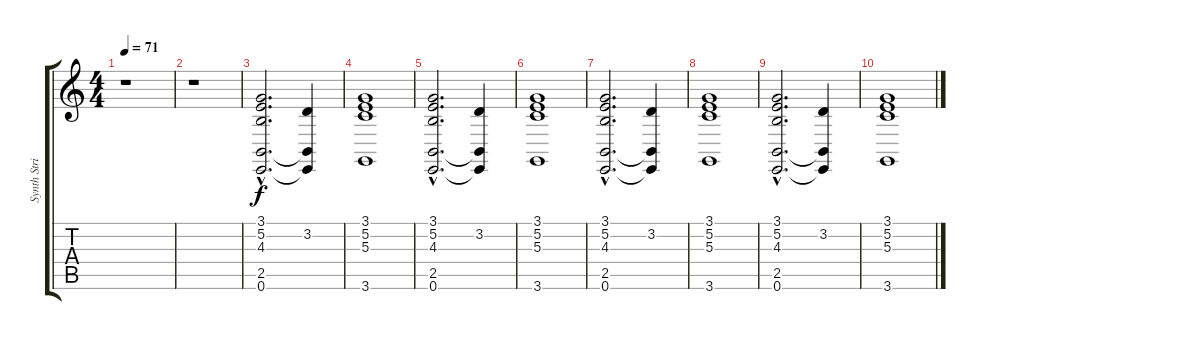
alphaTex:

\track ("Synth Strings" "Synth Stri") {instrument synthstrings1}
\staff {score tabs}
\tuning (E4 B3 G3 D3 A2 E2) {hide}
\ts (4 4)
\tempo 71
\clef g2
\ks c
r.1{dy f instrument synthstrings1} |
r.1 |
(3.1{hac} 5.2{hac} 4.3{hac} 2.5{hac} 0.6{hac}).2{d} (3.2 2.5{t} 0.6{t}).4 |
(3.1 5.2 5.3 3.6).1 |
(3.1 5.2{hac} 4.3 2.5{hac} 0.6{hac}).2{d} (3.2 2.5{t} 0.6{t}).4 |
(3.1 5.2 5.3 3.6).1 |
(3.1 5.2{hac} 4.3 2.5{hac} 0.6{hac}).2{d} (3.2 2.5{t} 0.6{t}).4 |
(3.1 5.2 5.3 3.6).1 |
(3.1 5.2{hac} 4.3 2.5{hac} 0.6{hac}).2{d} (3.2 2.5{t} 0.6{t}).4 |
(3.1 5.2 5.3 3.6).1
